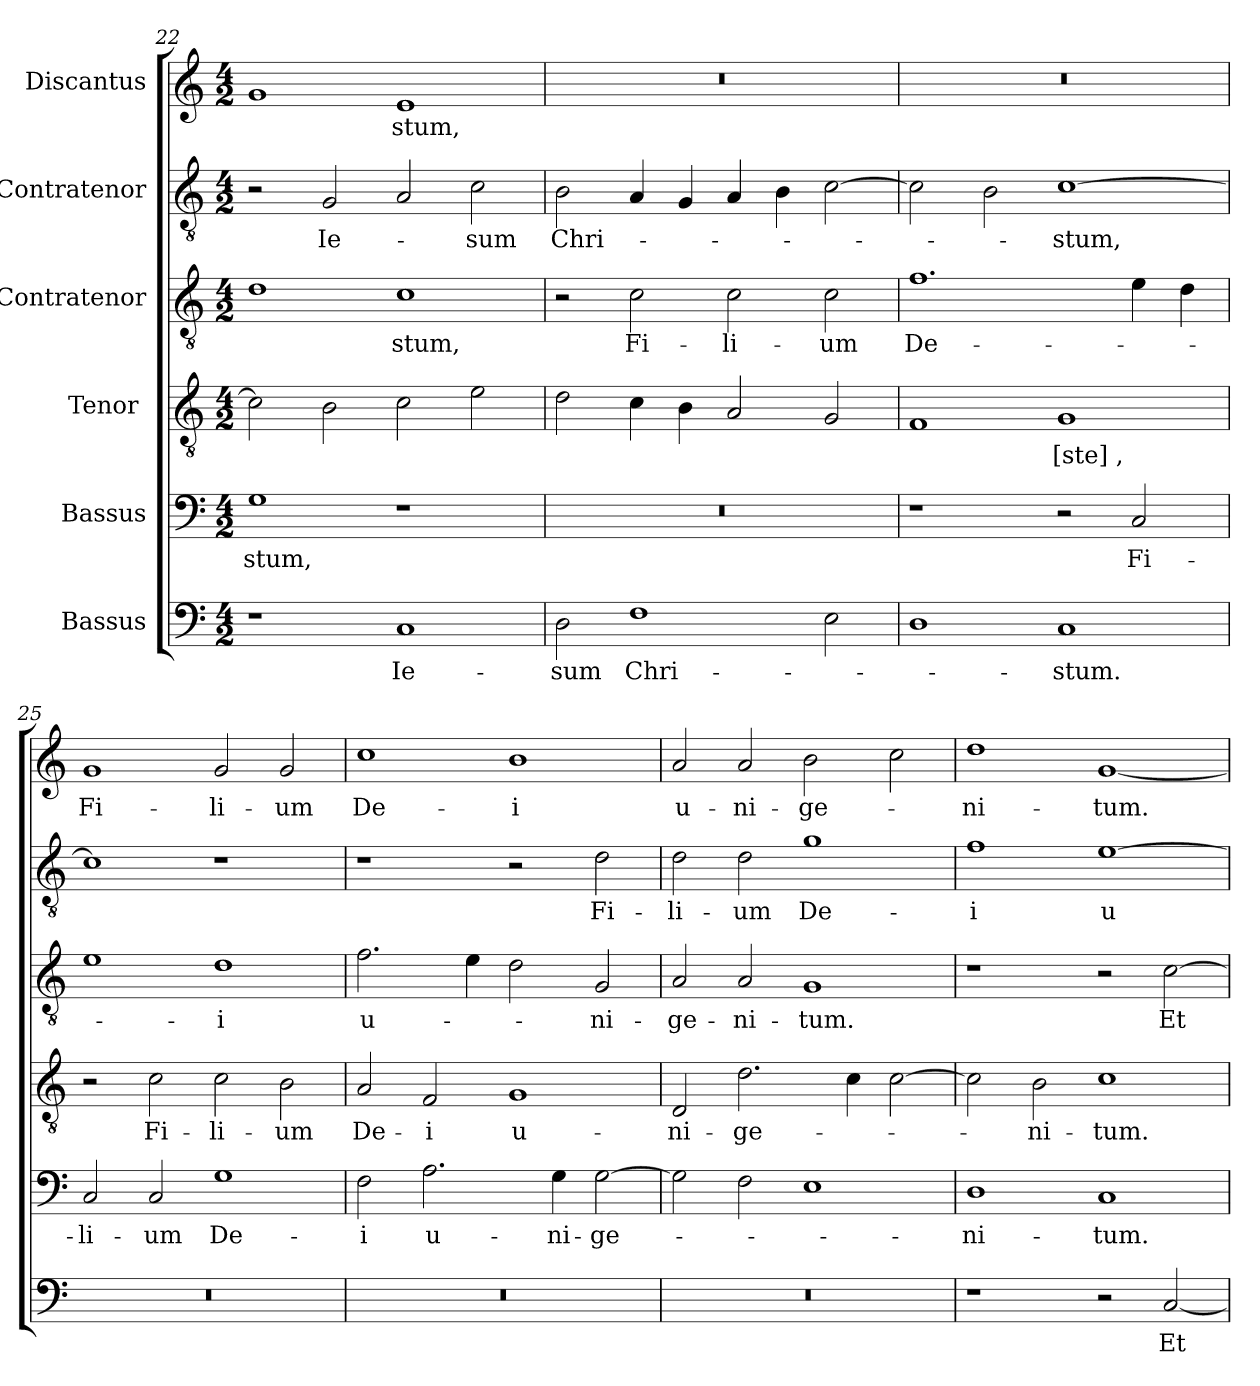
**kern	**text	**kern	**text	**kern	**text	**kern	**text	**kern	**text	**kern	**text
*part6	*part6	*part5	*part5	*part4	*part4	*part3	*part3	*part2	*part2	*part1	*part1
*staff6	*staff6	*staff5	*staff5	*staff4	*staff4	*staff3	*staff3	*staff2	*staff2	*staff1	*staff1
*I"Bassus	*	*I"Bassus	*	*I"Tenor 	*	*I"Contratenor	*	*I"Contratenor	*	*I"Discantus	*
*clefF4	*	*clefF4	*	*clefGv2	*	*clefGv2	*	*clefGv2	*	*clefG2	*
*k[]	*	*k[]	*	*k[]	*	*k[]	*	*k[]	*	*k[]	*
*M4/2	*	*M4/2	*	*M4/2	*	*M4/2	*	*M4/2	*	*M4/2	*
=22	=22	=22	=22	=22	=22	=22	=22	=22	=22	=22	=22
1r	.	1G\	-stum,	2c\]	.	1d\	.	2r	.	1g/	.
.	.	.	.	2B\	.	.	.	2G/	Ie-	.	.
1C/	Ie-	1r	.	2c\	.	1c\	-stum,	2A/	.	1e/	-stum,
.	.	.	.	2e\	.	.	.	2c\	-sum	.	.
=23	=23	=23	=23	=23	=23	=23	=23	=23	=23	=23	=23
2D\	-sum	0r	.	2d\	.	2r	.	2B\	Chri-	0r	.
1F\	Chri-	.	.	4c\	.	2c\	Fi-	4A/	.	.	.
.	.	.	.	4B\	.	.	.	4G/	.	.	.
.	.	.	.	2A/	.	2c\	-li-	4A/	.	.	.
.	.	.	.	.	.	.	.	4B\	.	.	.
2E\	.	.	.	2G/	.	2c\	-um	[2c\	.	.	.
=24	=24	=24	=24	=24	=24	=24	=24	=24	=24	=24	=24
1D\	.	1r	.	1F/	.	1.f\	De-	2c\]	.	0r	.
.	.	.	.	.	.	.	.	2B\	.	.	.
1C/	-stum.	2r	.	1G/	-[ste],	.	.	[1c\	-stum,	.	.
.	.	2C/	Fi-	.	.	4e\	.	.	.	.	.
.	.	.	.	.	.	4d\	.	.	.	.	.
=25	=25	=25	=25	=25	=25	=25	=25	=25	=25	=25	=25
0r	.	2C/	-li-	2r	.	1e\	.	1c\]	.	1g/	Fi-
.	.	2C/	-um	2c\	Fi-	.	.	.	.	.	.
.	.	1G\	De-	2c\	-li-	1d\	-i	1r	.	2g/	-li-
.	.	.	.	2B\	-um	.	.	.	.	2g/	-um
=26	=26	=26	=26	=26	=26	=26	=26	=26	=26	=26	=26
0r	.	2F\	-i	2A/	De-	2.f\	u-	1r	.	1cc\	De-
.	.	2.A\	u-	2F/	-i	.	.	.	.	.	.
.	.	.	.	.	.	4e\	.	.	.	.	.
.	.	.	.	1G/	u-	2d\	.	2r	.	1b\	-i
.	.	4G\	-ni-	.	.	.	.	.	.	.	.
.	.	[2G\	-ge-	.	.	2G/	-ni-	2d\	Fi-	.	.
=27	=27	=27	=27	=27	=27	=27	=27	=27	=27	=27	=27
0r	.	2G\]	.	2D/	-ni-	2A/	-ge-	2d\	-li-	2a/	u-
.	.	2F\	.	2.d\	-ge-	2A/	-ni-	2d\	-um	2a/	-ni-
.	.	1E\	.	.	.	1G/	-tum.	1g\	De-	2b\	-ge-
.	.	.	.	4c\	.	.	.	.	.	.	.
.	.	.	.	[2c\	.	.	.	.	.	2cc\	.
=28	=28	=28	=28	=28	=28	=28	=28	=28	=28	=28	=28
1r	.	1D\	-ni-	2c\]	.	1r	.	1f\	-i	1dd\	-ni-
.	.	.	.	2B\	-ni-	.	.	.	.	.	.
2r	.	1C/	-tum.	1c\	-tum.	2r	.	[1e\	u-	[1g/	-tum.
[2C/	Et-	.	.	.	.	[2c\	Et-	.	.	.	.
=	=	=	=	=	=	=	=	=	=	=	=
*-	*-	*-	*-	*-	*-	*-	*-	*-	*-	*-	*-
